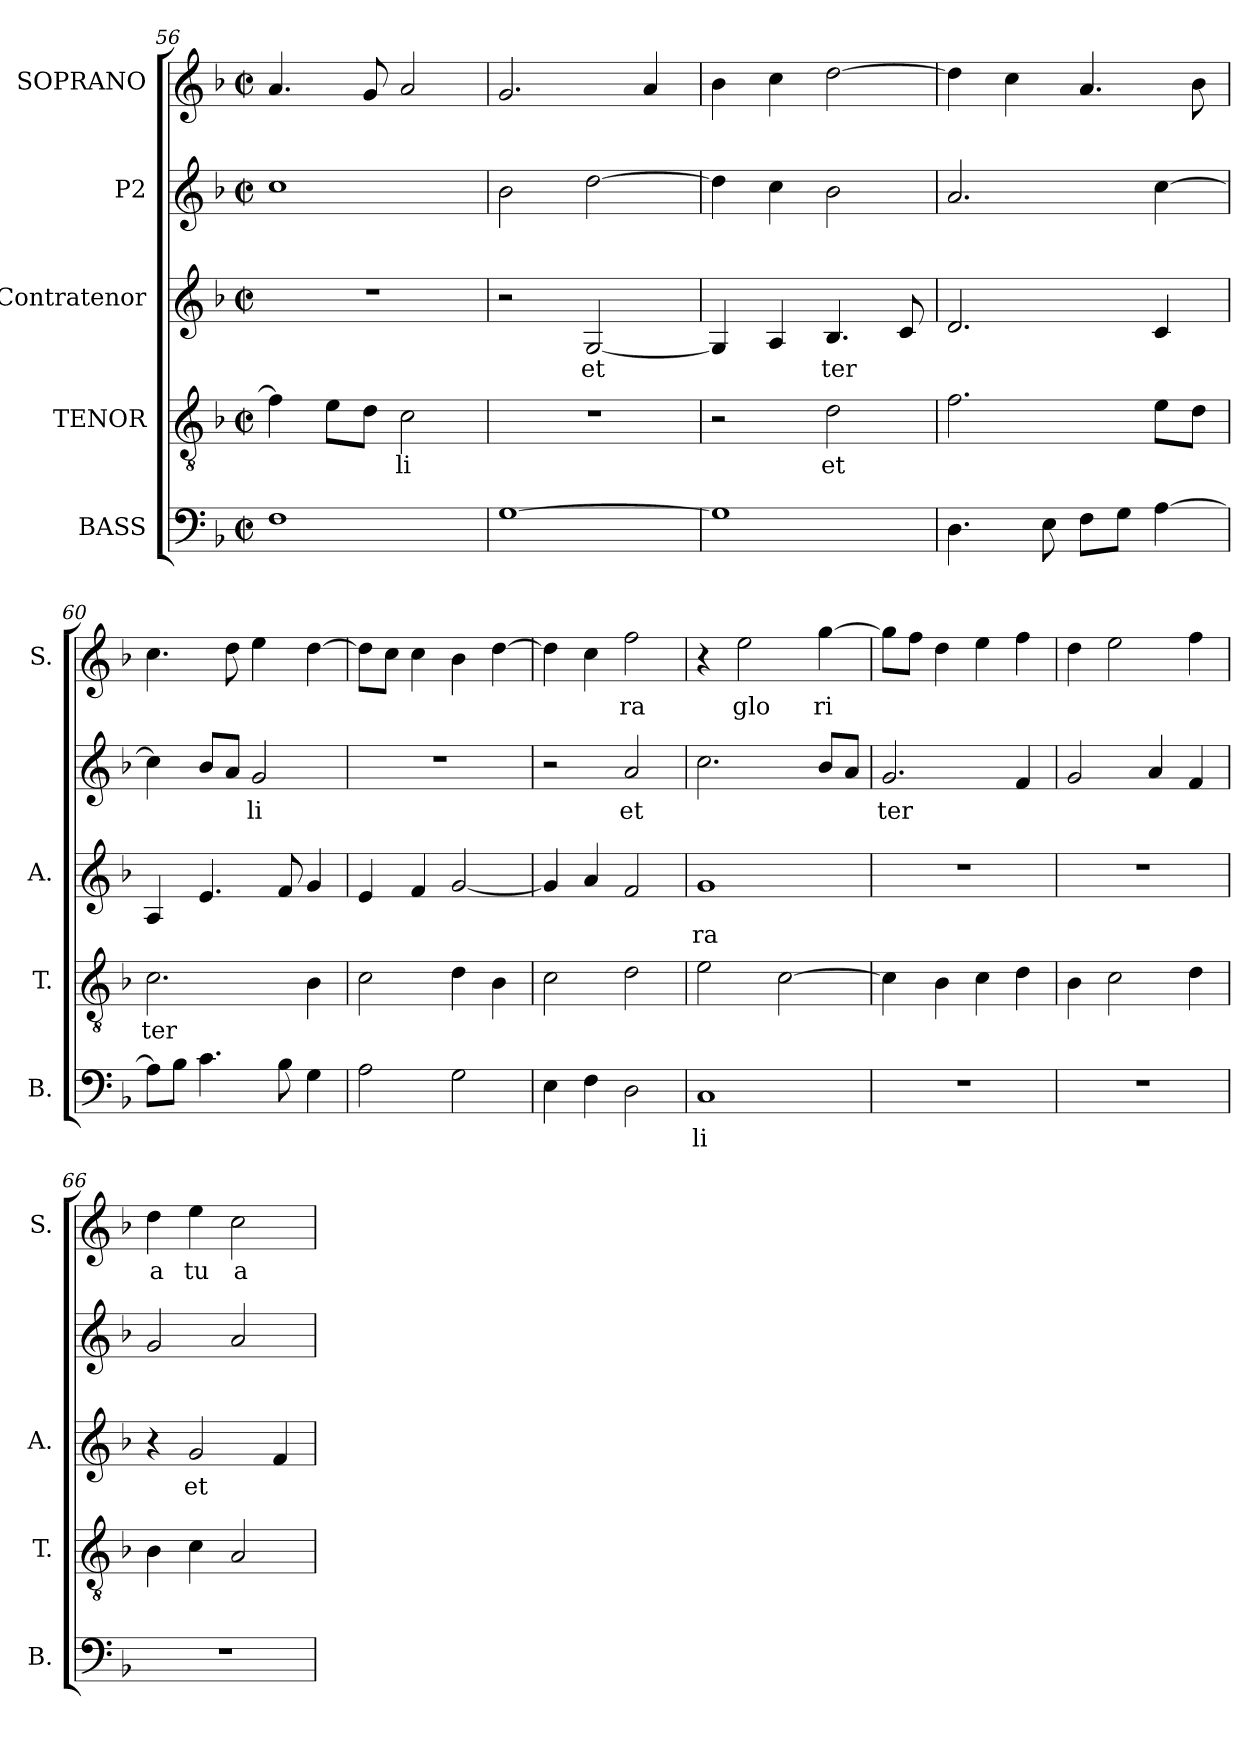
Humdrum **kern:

**kern	**text	**kern	**text	**kern	**text	**kern	**text	**kern	**text
*part5	*part5	*part4	*part4	*part3	*part3	*part2	*part2	*part1	*part1
*staff5	*staff5	*staff4	*staff4	*staff3	*staff3	*staff2	*staff2	*staff1	*staff1
*I"BASS	*	*I"TENOR	*	*I"Contratenor	*	*I"P2	*	*I"SOPRANO	*
*I'B.	*	*I'T.	*	*I'A.	*	*	*	*I'S.	*
*clefF4	*	*clefGv2	*	*clefG2	*	*clefG2	*	*clefG2	*
*	*	*ITrd7c12	*	*	*	*	*	*	*
*k[b-]	*	*k[b-]	*	*k[b-]	*	*k[b-]	*	*k[b-]	*
*F:	*	*F:	*	*F:	*	*F:	*	*F:	*
*M2/2	*	*M2/2	*	*M2/2	*	*M2/2	*	*M2/2	*
*met(c|)	*	*met(c|)	*	*met(c|)	*	*met(c|)	*	*met(c|)	*
=56	=56	=56	=56	=56	=56	=56	=56	=56	=56
1Fi	.	4Fi\]	.	1r	.	1cci	.	4.ai/	.
.	.	8Ei\L	.	.	.	.	.	.	.
.	.	8Di\J	.	.	.	.	.	8gi/	.
!	!	!	!LO:LY:b:color=#000000	!	!	!	!	!	!
.	.	2Ci\	li	.	.	.	.	2ai/	.
=57	=57	=57	=57	=57	=57	=57	=57	=57	=57
[1Gi	.	1r	.	2r	.	2b-i\	.	2.gi/	.
!	!	!	!	!	!LO:LY:b:color=#000000	!	!	!	!
.	.	.	.	[2Gi/	et	[2ddi\	.	.	.
.	.	.	.	.	.	.	.	4ai/	.
=58	=58	=58	=58	=58	=58	=58	=58	=58	=58
1Gi]	.	2r	.	4Gi/]	.	4ddi\]	.	4b-i\	.
.	.	.	.	4Ai/	.	4cci\	.	4cci\	.
!	!	!	!LO:LY:b:color=#000000	!	!	!	!	!	!
!	!	!	!	!	!LO:LY:b:color=#000000	!	!	!	!
.	.	2Di\	et	4.B-i/	ter	2b-i\	.	[2ddi\	.
.	.	.	.	8ci/	.	.	.	.	.
!!LO:LB:g=z
=59	=59	=59	=59	=59	=59	=59	=59	=59	=59
4.Di\	.	2.Fi\	.	2.di/	.	2.ai/	.	4ddi\]	.
.	.	.	.	.	.	.	.	4cci\	.
8Ei\	.	.	.	.	.	.	.	.	.
8Fi\L	.	.	.	.	.	.	.	4.ai/	.
8Gi\J	.	.	.	.	.	.	.	.	.
[4Ai\	.	8Ei\L	.	4ci/	.	[4cci\	.	.	.
.	.	8Di\J	.	.	.	.	.	8b-i\	.
=60	=60	=60	=60	=60	=60	=60	=60	=60	=60
!	!	!	!LO:LY:b:color=#000000	!	!	!	!	!	!
8Ai\L]	.	2.Ci\	ter	4Ai/	.	4cci\]	.	4.cci\	.
8B-i\J	.	.	.	.	.	.	.	.	.
4.ci\	.	.	.	4.ei/	.	8b-i/L	.	.	.
.	.	.	.	.	.	8ai/J	.	8ddi\	.
!	!	!	!	!	!	!	!LO:LY:b:color=#000000	!	!
.	.	.	.	.	.	2gi/	li	4eei\	.
8B-i\	.	.	.	8fi/	.	.	.	.	.
4Gi\	.	4BB-i\	.	4gi/	.	.	.	[4ddi\	.
=61	=61	=61	=61	=61	=61	=61	=61	=61	=61
2Ai\	.	2Ci\	.	4ei/	.	1r	.	8ddi\L]	.
.	.	.	.	.	.	.	.	8cci\J	.
.	.	.	.	4fi/	.	.	.	4cci\	.
2Gi\	.	4Di\	.	[2gi/	.	.	.	4b-i\	.
.	.	4BB-i\	.	.	.	.	.	[4ddi\	.
=62	=62	=62	=62	=62	=62	=62	=62	=62	=62
4Ei\	.	2Ci\	.	4gi/]	.	2r	.	4ddi\]	.
4Fi\	.	.	.	4ai/	.	.	.	4cci\	.
!	!	!	!	!	!	!	!LO:LY:b:color=#000000	!	!
!	!	!	!	!	!	!	!	!	!LO:LY:b:color=#000000
2Di\	.	2Di\	.	2fi/	.	2ai/	et	2ffi\	ra
=63	=63	=63	=63	=63	=63	=63	=63	=63	=63
!	!LO:LY:b:color=#000000	!	!	!	!	!	!	!	!
!	!	!	!	!	!LO:LY:b:color=#000000	!	!	!	!
1Ci	li	2Ei\	.	1gi	ra	2.cci\	.	4r	.
!	!	!	!	!	!	!	!	!	!LO:LY:b:color=#000000
.	.	.	.	.	.	.	.	2eei\	glo
.	.	[2Ci\	.	.	.	.	.	.	.
!	!	!	!	!	!	!	!	!	!LO:LY:b:color=#000000
.	.	.	.	.	.	8b-i/L	.	[4ggi\	ri
.	.	.	.	.	.	8ai/J	.	.	.
!!LO:PB:g=z
=64	=64	=64	=64	=64	=64	=64	=64	=64	=64
!	!	!	!	!	!	!	!LO:LY:b:color=#000000	!	!
1r	.	4Ci\]	.	1r	.	2.gi/	ter	8ggi\L]	.
.	.	.	.	.	.	.	.	8ffi\J	.
.	.	4BB-i\	.	.	.	.	.	4ddi\	.
.	.	4Ci\	.	.	.	.	.	4eei\	.
.	.	4Di\	.	.	.	4fi/	.	4ffi\	.
=65	=65	=65	=65	=65	=65	=65	=65	=65	=65
1r	.	4BB-i\	.	1r	.	2gi/	.	4ddi\	.
.	.	2Ci\	.	.	.	.	.	2eei\	.
.	.	.	.	.	.	4ai/	.	.	.
.	.	4Di\	.	.	.	4fi/	.	4ffi\	.
=66	=66	=66	=66	=66	=66	=66	=66	=66	=66
!	!	!	!	!	!	!	!	!	!LO:LY:b:color=#000000
1r	.	4BB-i\	.	4r	.	2gi/	.	4ddi\	a
!	!	!	!	!	!LO:LY:b:color=#000000	!	!	!	!
!	!	!	!	!	!	!	!	!	!LO:LY:b:color=#000000
.	.	4Ci\	.	2gi/	et	.	.	4eei\	tu
!	!	!	!	!	!	!	!	!	!LO:LY:b:color=#000000
.	.	2AAi/	.	.	.	2ai/	.	2cci\	a
.	.	.	.	4fi/	.	.	.	.	.
=	=	=	=	=	=	=	=	=	=
*-	*-	*-	*-	*-	*-	*-	*-	*-	*-
